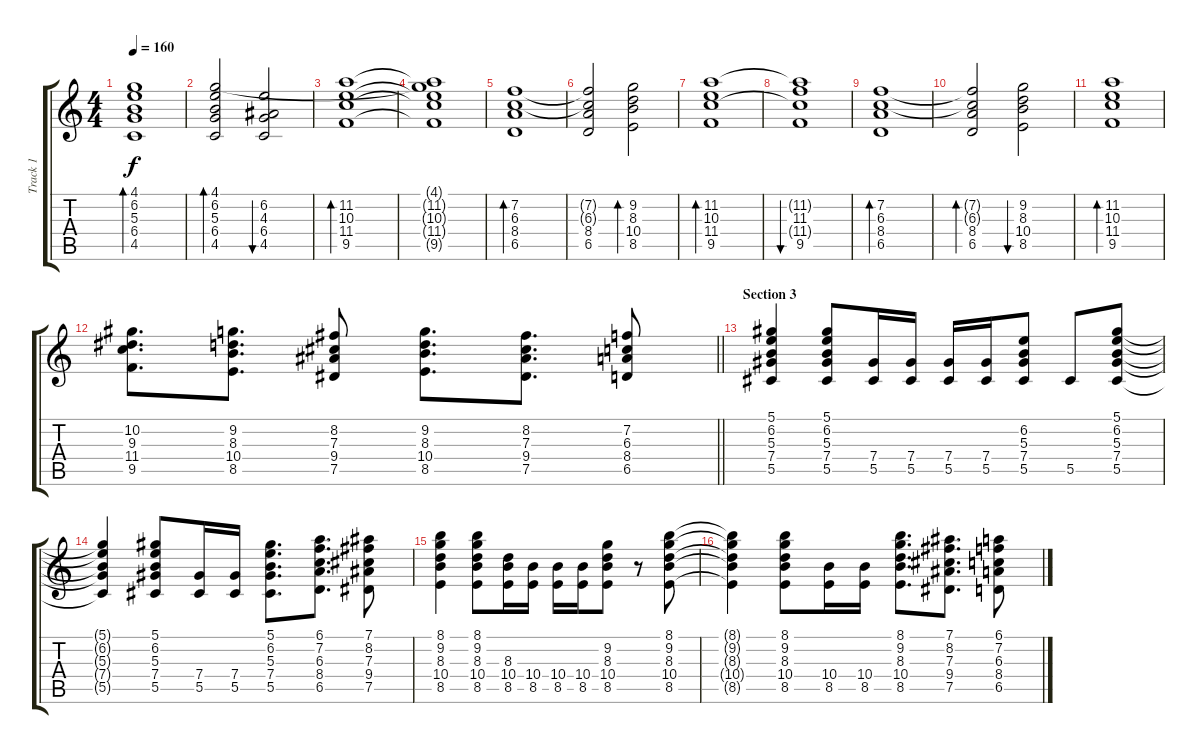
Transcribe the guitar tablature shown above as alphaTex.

\track ("Track 1" "Track 1") {instrument overdrivenguitar}
\staff {score tabs}
\tuning (Eb4 Bb3 Gb3 Db3 Ab2 Db2) {hide}
\ts (4 4)
\tempo 160
\clef g2
\ks c
(4.1 6.2 5.3 6.4 4.5).1{bd 60 dy f} |
(4.1 6.2 5.3 6.4 4.5).2{bd 60} (6.2 4.3 6.4 4.5).2{bu 60} |
(11.2 10.3 11.4 9.5).1{bd 60} |
(4.1{t} 11.2{t} 10.3{t} 11.4{t} 9.5{t}).1 |
(7.2 6.3 8.4 6.5).1{bd 60} |
(7.2{t} 6.3{t} 8.4 6.5).2 (9.2 8.3 10.4 8.5).2{bd 60} |
(11.2 10.3 11.4 9.5).1{bd 60} |
(11.2{t} 11.3 11.4{t} 9.5).1{bu 60} |
(7.2 6.3 8.4 6.5).1{bd 60} |
(7.2{t} 6.3{t} 8.4 6.5).2{bd 60} (9.2 8.3 10.4 8.5).2{bu 60} |
(11.2 10.3 11.4 9.5).1{bd 60} |
\barLineRight lightlight
(10.2 9.3 11.4 9.5).8{d instrument overdrivenguitar} (9.2 8.3 10.4 8.5).8{d} (8.2 7.3 9.4 7.5).8 (9.2 8.3 10.4 8.5).8{d} (8.2 7.3 9.4 7.5).8{d} (7.2 6.3 8.4 6.5).8 |
\section ("" "Section 3")
(5.1 6.2 5.3 7.4 5.5).4 (5.1 6.2 5.3 7.4 5.5).8 (7.4 5.5).16 (7.4 5.5).16 (7.4 5.5).16 (7.4 5.5).16 (6.2 5.3 7.4 5.5).8 5.5.8 (5.1 6.2 5.3 7.4 5.5).8 |
(5.1{t} 6.2{t} 5.3{t} 7.4{t} 5.5{t}).4 (5.1 6.2 5.3 7.4 5.5).8 (7.4 5.5).16 (7.4 5.5).16 (5.1 6.2 5.3 7.4 5.5).8{d} (6.1 7.2 6.3 8.4 6.5).8{d} (7.1 8.2 7.3 9.4 7.5).8 |
(8.1 9.2 8.3 10.4 8.5).4 (8.1 9.2 8.3 10.4 8.5).8 (8.3 10.4 8.5).16 (10.4 8.5).16 (10.4 8.5).16 (10.4 8.5).16 (9.2 8.3 10.4 8.5).8 r.8 (8.1 9.2 8.3 10.4 8.5).8 |
(8.1{t} 9.2{t} 8.3{t} 10.4{t} 8.5{t}).4 (8.1 9.2 8.3 10.4 8.5).8 (10.4 8.5).16 (10.4 8.5).16 (8.1 9.2 8.3 10.4 8.5).8{d} (7.1 8.2 7.3 9.4 7.5).8{d} (6.1 7.2 6.3 8.4 6.5).8
